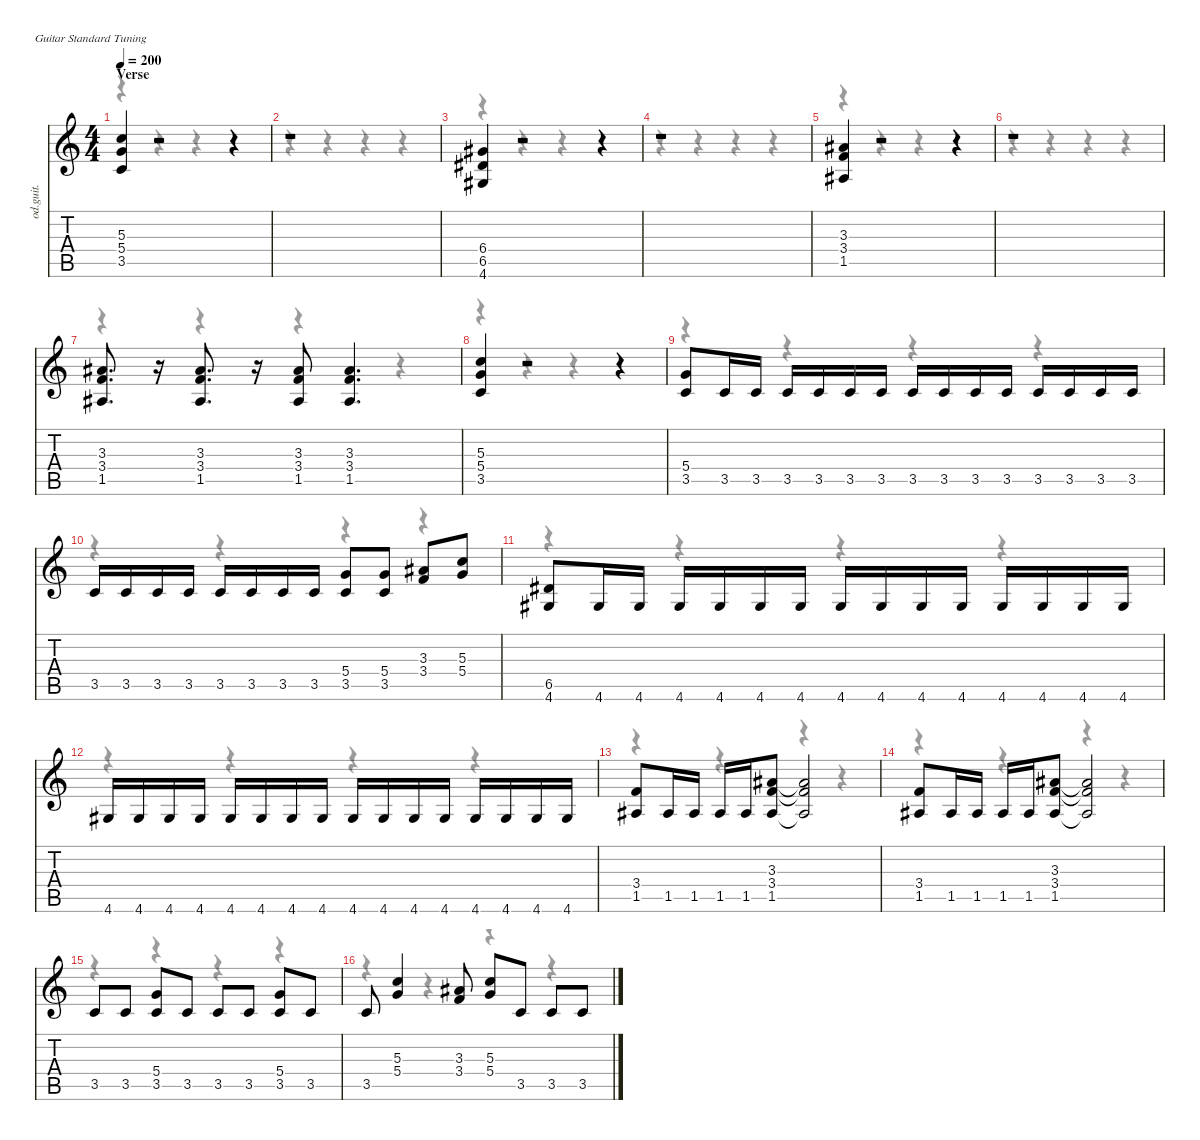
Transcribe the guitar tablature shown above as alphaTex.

\hideDynamics
\bracketExtendMode nobrackets
\otherSystemsTrackNameOrientation horizontal
\track ("Guitar 1 " "od.guit.") {instrument overdrivenguitar}
\staff {score tabs}
\tuning (E4 B3 G3 D3 A2 E2)
\voice
\ts (4 4)
\section ("" "Verse")
\scale
1.00157
\tempo 200
\accidentals auto
\clef g2
\ottava regular
\simile none
\ks c
(5.3 5.4 3.5).4{dy f beam Up} r.2{beam Up} r.4{beam Up} |
\scale
1.00157 r.1{beam Up} |
\scale
0.96234 (6.4{acc #} 6.5{acc #} 4.6{acc #}).4{beam Up} r.2{beam Up} r.4{beam Up} |
\scale
1.00157 r.1{beam Up} |
\scale
0.96234 (3.3{acc #} 3.4 1.5{acc #}).4{beam Up} r.2{beam Up} r.4{beam Up} |
\scale
1.00157 r.1{beam Up} |
\scale
1.0558 (3.3{acc #} 3.4 1.5{acc #}).8{d beam Up} r.16{beam Up} (3.3{acc #} 3.4 1.5{acc #}).8{d beam Up} r.16{beam Up} (3.3{acc #} 3.4 1.5{acc #}).8{beam Up} (3.3{acc #} 3.4 1.5{acc #}).4{d beam Up} |
\scale
1.00902 (5.3 5.4 3.5).4{beam Up} r.2{beam Up} r.4{beam Up} |
\section ("" "")
\scale
0.996665 (5.4 3.5).8{beam Up} 3.5.16{beam Up} 3.5.16{beam Up} 3.5.16{beam Up} 3.5.16{beam Up} 3.5.16{beam Up} 3.5.16{beam Up} 3.5.16{beam Up} 3.5.16{beam Up} 3.5.16{beam Up} 3.5.16{beam Up} 3.5.16{beam Up} 3.5.16{beam Up} 3.5.16{beam Up} 3.5.16{beam Up} |
\scale
0.996665 3.5.16{beam Up} 3.5.16{beam Up} 3.5.16{beam Up} 3.5.16{beam Up} 3.5.16{beam Up} 3.5.16{beam Up} 3.5.16{beam Up} 3.5.16{beam Up} (5.4 3.5).8{beam Up} (5.4 3.5).8{beam Up} (3.3{acc #} 3.4).8{beam Up} (5.3 5.4).8{beam Up} |
\scale
0.967243 (6.5{acc #} 4.6{acc #}).8{beam Up} 4.6{acc #}.16{beam Up} 4.6{acc #}.16{beam Up} 4.6{acc #}.16{beam Up} 4.6{acc #}.16{beam Up} 4.6{acc #}.16{beam Up} 4.6{acc #}.16{beam Up} 4.6{acc #}.16{beam Up} 4.6{acc #}.16{beam Up} 4.6{acc #}.16{beam Up} 4.6{acc #}.16{beam Up} 4.6{acc #}.16{beam Up} 4.6{acc #}.16{beam Up} 4.6{acc #}.16{beam Up} 4.6{acc #}.16{beam Up} |
\scale
0.974599 4.6{acc #}.16{beam Up} 4.6{acc #}.16{beam Up} 4.6{acc #}.16{beam Up} 4.6{acc #}.16{beam Up} 4.6{acc #}.16{beam Up} 4.6{acc #}.16{beam Up} 4.6{acc #}.16{beam Up} 4.6{acc #}.16{beam Up} 4.6{acc #}.16{beam Up} 4.6{acc #}.16{beam Up} 4.6{acc #}.16{beam Up} 4.6{acc #}.16{beam Up} 4.6{acc #}.16{beam Up} 4.6{acc #}.16{beam Up} 4.6{acc #}.16{beam Up} 4.6{acc #}.16{beam Up} |
\scale
1.05397 (3.4 1.5{acc #}).8{beam Up} 1.5{acc #}.16{beam Up} 1.5{acc #}.16{beam Up} 1.5{acc #}.16{beam Up} 1.5{acc #}.16{beam Up} (3.3{acc #} 3.4 1.5{acc #}).8{beam Up} (3.3{t acc #} 3.4{t} 1.5{t acc #}).2{beam Up} |
\scale
0.969082 (3.4 1.5{acc #}).8{beam Up} 1.5{acc #}.16{beam Up} 1.5{acc #}.16{beam Up} 1.5{acc #}.16{beam Up} 1.5{acc #}.16{beam Up} (3.3{acc #} 3.4 1.5{acc #}).8{beam Up} (3.3{t acc #} 3.4{t} 1.5{t acc #}).2{beam Up} |
\scale
0.991149 3.5.8{beam Up} 3.5.8{beam Up} (5.4 3.5).8{beam Up} 3.5.8{beam Up} 3.5.8{beam Up} 3.5.8{beam Up} (5.4 3.5).8{beam Up} 3.5.8{beam Up} |
\scale
1.00351 3.5.8{beam Up} (5.3 5.4).4{beam Up} (3.3{acc #} 3.4).8{beam Up} (5.3 5.4).8{beam Up} 3.5.8{beam Up} 3.5.8{beam Up} 3.5.8{beam Up}
\voice
\clef g2
\ottava regular
\simile none
\ks c
r.4{dy mf beam Down} r.4{beam Down} r.4{beam Down} r.4{beam Down} |
r.4{beam Down} r.4{beam Down} r.4{beam Down} r.4{beam Down} |
r.4{beam Down} r.4{beam Down} r.4{beam Down} r.4{beam Down} |
r.4{beam Down} r.4{beam Down} r.4{beam Down} r.4{beam Down} |
r.4{beam Down} r.4{beam Down} r.4{beam Down} r.4{beam Down} |
r.4{beam Down} r.4{beam Down} r.4{beam Down} r.4{beam Down} |
r.4{beam Down} r.4{beam Down} r.4{beam Down} r.4{beam Down} |
r.4{beam Down} r.4{beam Down} r.4{beam Down} r.4{beam Down} |
r.4{beam Down} r.4{beam Down} r.4{beam Down} r.4{beam Down} |
r.4{beam Down} r.4{beam Down} r.4{beam Down} r.4{beam Down} |
r.4{beam Down} r.4{beam Down} r.4{beam Down} r.4{beam Down} |
r.4{beam Down} r.4{beam Down} r.4{beam Down} r.4{beam Down} |
r.4{beam Down} r.4{beam Down} r.4{beam Down} r.4{beam Down} |
r.4{beam Down} r.4{beam Down} r.4{beam Down} r.4{beam Down} |
r.4{beam Down} r.4{beam Down} r.4{beam Down} r.4{beam Down} |
r.4{beam Down} r.4{beam Down} r.4{beam Down} r.4{beam Down}
